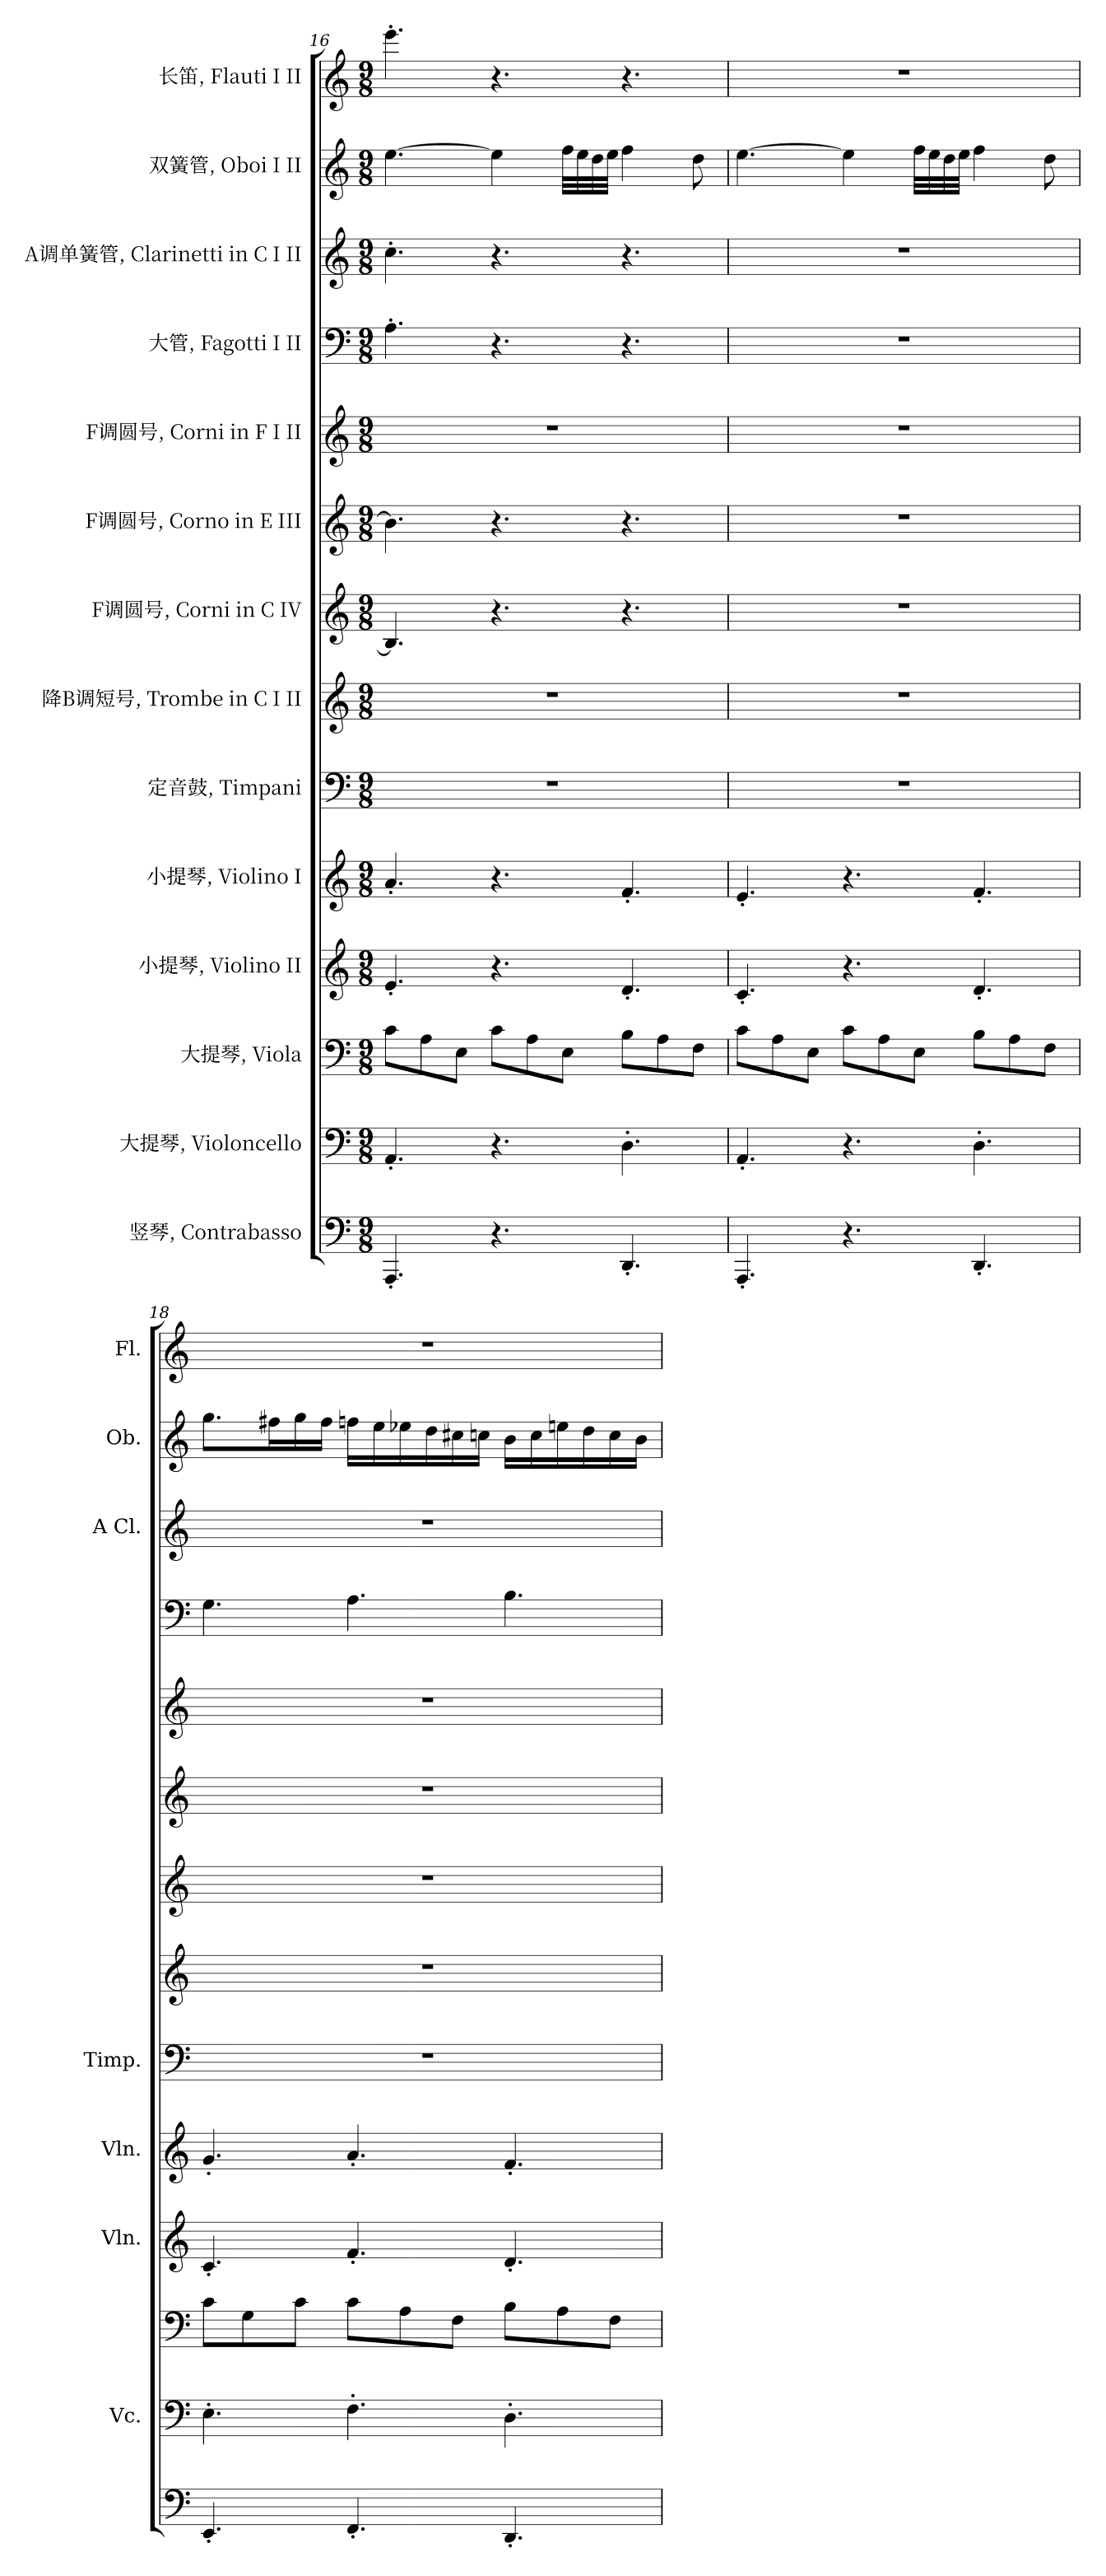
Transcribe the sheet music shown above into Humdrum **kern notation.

**kern	**kern	**kern	**kern	**kern	**kern	**kern	**kern	**kern	**kern	**kern	**kern	**kern	**kern
*part14	*part13	*part12	*part11	*part10	*part9	*part8	*part7	*part6	*part5	*part4	*part3	*part2	*part1
*staff14	*staff13	*staff12	*staff11	*staff10	*staff9	*staff8	*staff7	*staff6	*staff5	*staff4	*staff3	*staff2	*staff1
*I"竖琴, Contrabasso	*I"大提琴, Violoncello	*I"大提琴, Viola	*I"小提琴, Violino II	*I"小提琴, Violino I	*I"定音鼓, Timpani	*I"降B调短号, Trombe in C I II	*I"F调圆号, Corni in C IV	*I"F调圆号, Corno in E III	*I"F调圆号, Corni in F I II	*I"大管, Fagotti I II	*I"A调单簧管, Clarinetti in C I II	*I"双簧管, Oboi I II	*I"长笛, Flauti I II
*	*I'Vc.	*	*I'Vln.	*I'Vln.	*I'Timp.	*	*	*	*	*	*I'A Cl.	*I'Ob.	*I'Fl.
*clefF4	*clefF4	*clefF4	*clefG2	*clefG2	*clefF4	*clefG2	*clefG2	*clefG2	*clefG2	*clefF4	*clefG2	*clefG2	*clefG2
*	*	*	*	*	*	*ITrd1c2	*ITrd4c7	*ITrd4c7	*ITrd4c7	*	*ITrd2c3	*	*
*k[]	*k[]	*k[]	*k[]	*k[]	*k[]	*k[b-e-]	*k[b-]	*k[b-]	*k[b-]	*k[]	*k[f#c#g#]	*k[]	*k[]
*M9/8	*M9/8	*M9/8	*M9/8	*M9/8	*M9/8	*M9/8	*M9/8	*M9/8	*M9/8	*M9/8	*M9/8	*M9/8	*M9/8
*MM48	*MM48	*MM48	*MM48	*MM48	*MM48	*MM48	*MM48	*MM48	*MM48	*MM48	*MM48	*MM48	*MM48
=16	=16	=16	=16	=16	=16	=16	=16	=16	=16	=16	=16	=16	=16
4.AAA'/	4.AA'/	8c\L	4.e'/	4.a'/	8%9r	8%9r	4.E/]	4.e\]	8%9r	4.A'\	4.a'\	[4.ee\	4.eee'\
.	.	8A\	.	.	.	.	.	.	.	.	.	.	.
.	.	8E\J	.	.	.	.	.	.	.	.	.	.	.
*	*	*	*	*	*	*	*	*	*	*	*	*	*MM53
4.r	4.r	8c\L	4.r	4.r	.	.	4.r	4.r	.	4.r	4.r	4ee\]	4.r
.	.	8A\	.	.	.	.	.	.	.	.	.	.	.
.	.	8E\J	.	.	.	.	.	.	.	.	.	32ff\LLL	.
.	.	.	.	.	.	.	.	.	.	.	.	32ee\	.
.	.	.	.	.	.	.	.	.	.	.	.	32dd\	.
.	.	.	.	.	.	.	.	.	.	.	.	32ee\JJJ	.
*	*	*	*	*	*	*	*	*	*	*	*	*	*MM53
4.DD'/	4.D'\	8B\L	4.d'/	4.f'/	.	.	4.r	4.r	.	4.r	4.r	4ff\	4.r
.	.	8A\	.	.	.	.	.	.	.	.	.	.	.
.	.	8F\J	.	.	.	.	.	.	.	.	.	8dd\	.
!!LO:PB:g=z
=17	=17	=17	=17	=17	=17	=17	=17	=17	=17	=17	=17	=17	=17
*	*	*	*	*	*	*	*	*	*	*	*	*	*MM53
4.AAA'/	4.AA'/	8c\L	4.c'/	4.e'/	8%9r	8%9r	8%9r	8%9r	8%9r	8%9r	8%9r	[4.ee\	8%9r
.	.	8A\	.	.	.	.	.	.	.	.	.	.	.
.	.	8E\J	.	.	.	.	.	.	.	.	.	.	.
4.r	4.r	8c\L	4.r	4.r	.	.	.	.	.	.	.	4ee\]	.
.	.	8A\	.	.	.	.	.	.	.	.	.	.	.
.	.	8E\J	.	.	.	.	.	.	.	.	.	32ff\LLL	.
.	.	.	.	.	.	.	.	.	.	.	.	32ee\	.
.	.	.	.	.	.	.	.	.	.	.	.	32dd\	.
.	.	.	.	.	.	.	.	.	.	.	.	32ee\JJJ	.
4.DD'/	4.D'\	8B\L	4.d'/	4.f'/	.	.	.	.	.	.	.	4ff\	.
.	.	8A\	.	.	.	.	.	.	.	.	.	.	.
.	.	8F\J	.	.	.	.	.	.	.	.	.	8dd\	.
=18	=18	=18	=18	=18	=18	=18	=18	=18	=18	=18	=18	=18	=18
*	*	*	*	*	*	*	*	*	*	*	*	*	*MM53
4.EE'/	4.E'\	8c\L	4.c'/	4.g'/	8%9r	8%9r	8%9r	8%9r	8%9r	4.G\	8%9r	8.gg\L	8%9r
.	.	8G\	.	.	.	.	.	.	.	.	.	.	.
.	.	.	.	.	.	.	.	.	.	.	.	16ff#X\L	.
.	.	8c\J	.	.	.	.	.	.	.	.	.	16gg\	.
.	.	.	.	.	.	.	.	.	.	.	.	16ff#\JJ	.
4.FF'/	4.F'\	8c\L	4.f'/	4.a'/	.	.	.	.	.	4.A\	.	16ffn\LL	.
.	.	.	.	.	.	.	.	.	.	.	.	16ee\	.
.	.	8A\	.	.	.	.	.	.	.	.	.	16ee-X\	.
.	.	.	.	.	.	.	.	.	.	.	.	16dd\	.
.	.	8F\J	.	.	.	.	.	.	.	.	.	16cc#X\	.
.	.	.	.	.	.	.	.	.	.	.	.	16ccn\JJ	.
4.DD'/	4.D'\	8B\L	4.d'/	4.f'/	.	.	.	.	.	4.B\	.	16b\LL	.
.	.	.	.	.	.	.	.	.	.	.	.	16cc\	.
.	.	8A\	.	.	.	.	.	.	.	.	.	16een\	.
.	.	.	.	.	.	.	.	.	.	.	.	16dd\	.
.	.	8F\J	.	.	.	.	.	.	.	.	.	16cc\	.
.	.	.	.	.	.	.	.	.	.	.	.	16b\JJ	.
=	=	=	=	=	=	=	=	=	=	=	=	=	=
*-	*-	*-	*-	*-	*-	*-	*-	*-	*-	*-	*-	*-	*-
